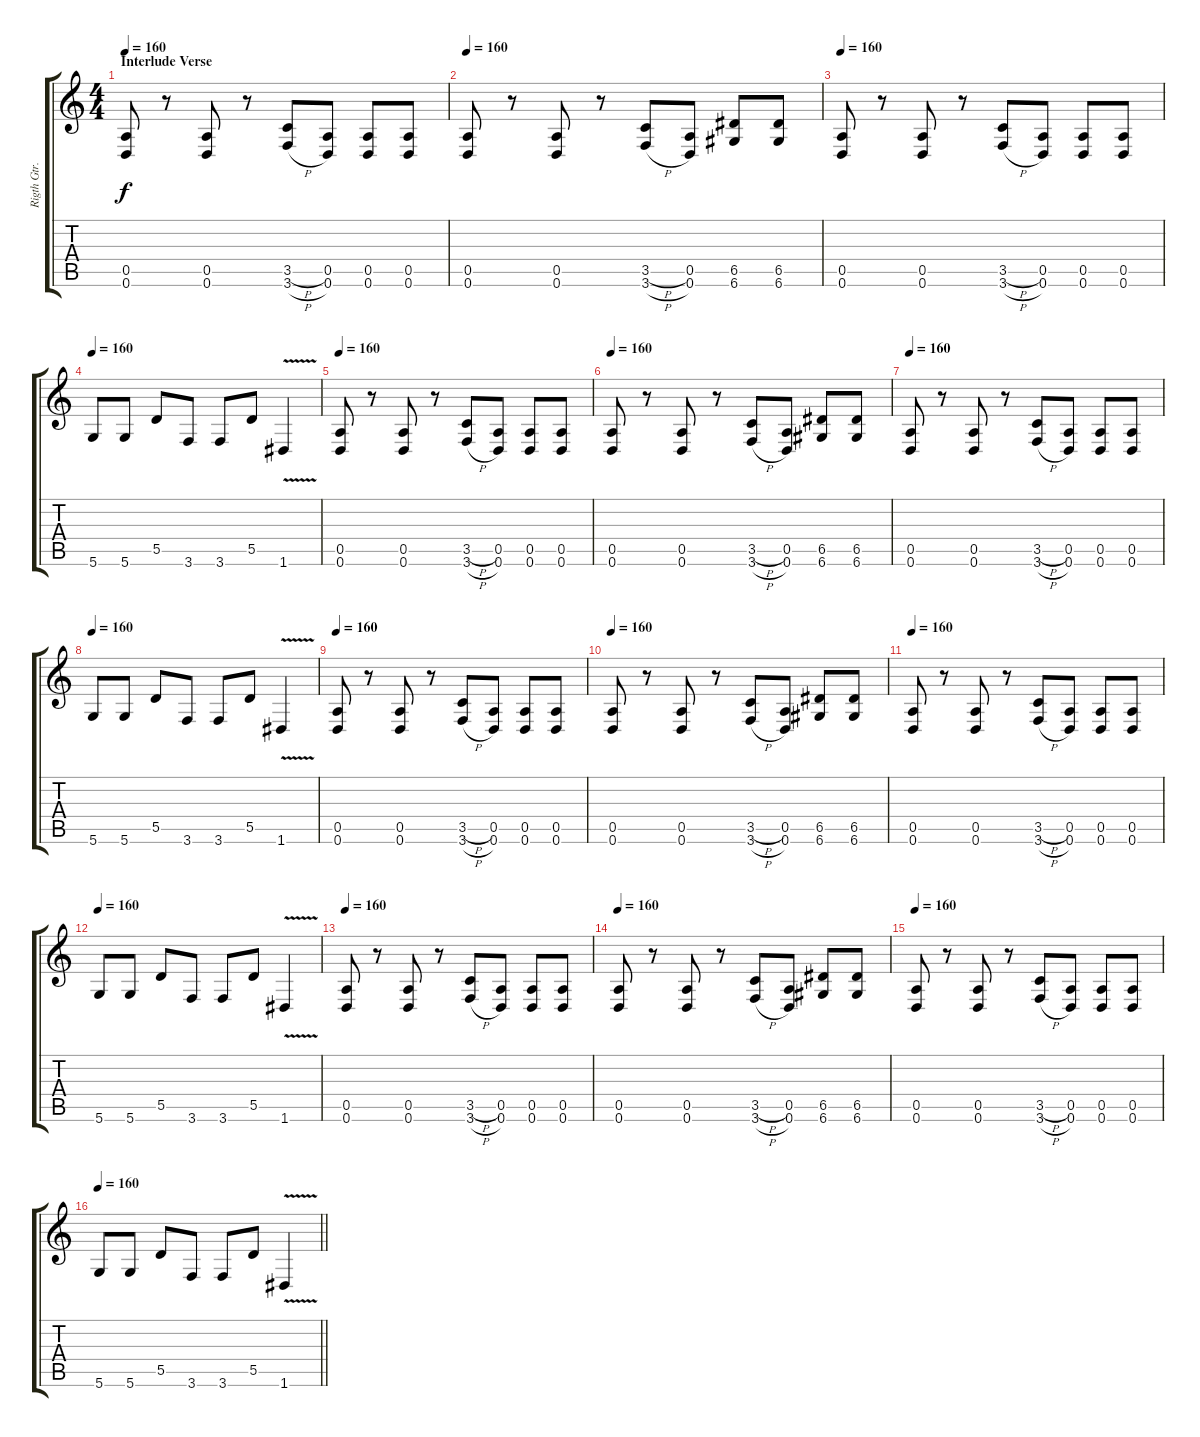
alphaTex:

\track ("Rigth Gtr. Teemu" "Rigth Gtr.") {instrument distortionguitar}
\staff {score tabs}
\tuning (E4 B3 G3 D3 A2 D2) {hide}
\ts (4 4)
\section ("" "Interlude Verse")
\tempo 160
\clef g2
\ks c
(0.5 0.6).8{dy f} r.8 (0.5 0.6).8 r.8 (3.5{h} 3.6{h}).8 (0.5 0.6).8 (0.5 0.6).8 (0.5 0.6).8 |
\tempo 160
(0.5 0.6).8 r.8 (0.5 0.6).8 r.8 (3.5{h} 3.6{h}).8 (0.5 0.6).8 (6.5 6.6).8 (6.5 6.6).8 |
\tempo 160
(0.5 0.6).8 r.8 (0.5 0.6).8 r.8 (3.5{h} 3.6{h}).8 (0.5 0.6).8 (0.5 0.6).8 (0.5 0.6).8 |
\tempo 160
5.6.8 5.6.8 5.5.8 3.6.8 3.6.8 5.5.8 1.6{v}.4 |
\tempo 160
(0.5 0.6).8 r.8 (0.5 0.6).8 r.8 (3.5{h} 3.6{h}).8 (0.5 0.6).8 (0.5 0.6).8 (0.5 0.6).8 |
\tempo 160
(0.5 0.6).8 r.8 (0.5 0.6).8 r.8 (3.5{h} 3.6{h}).8 (0.5 0.6).8 (6.5 6.6).8 (6.5 6.6).8 |
\tempo 160
(0.5 0.6).8 r.8 (0.5 0.6).8 r.8 (3.5{h} 3.6{h}).8 (0.5 0.6).8 (0.5 0.6).8 (0.5 0.6).8 |
\tempo 160
5.6.8 5.6.8 5.5.8 3.6.8 3.6.8 5.5.8 1.6{v}.4 |
\tempo 160
(0.5 0.6).8 r.8 (0.5 0.6).8 r.8 (3.5{h} 3.6{h}).8 (0.5 0.6).8 (0.5 0.6).8 (0.5 0.6).8 |
\tempo 160
(0.5 0.6).8 r.8 (0.5 0.6).8 r.8 (3.5{h} 3.6{h}).8 (0.5 0.6).8 (6.5 6.6).8 (6.5 6.6).8 |
\tempo 160
(0.5 0.6).8 r.8 (0.5 0.6).8 r.8 (3.5{h} 3.6{h}).8 (0.5 0.6).8 (0.5 0.6).8 (0.5 0.6).8 |
\tempo 160
5.6.8 5.6.8 5.5.8 3.6.8 3.6.8 5.5.8 1.6{v}.4 |
\tempo 160
(0.5 0.6).8 r.8 (0.5 0.6).8 r.8 (3.5{h} 3.6{h}).8 (0.5 0.6).8 (0.5 0.6).8 (0.5 0.6).8 |
\tempo 160
(0.5 0.6).8 r.8 (0.5 0.6).8 r.8 (3.5{h} 3.6{h}).8 (0.5 0.6).8 (6.5 6.6).8 (6.5 6.6).8 |
\tempo 160
(0.5 0.6).8 r.8 (0.5 0.6).8 r.8 (3.5{h} 3.6{h}).8 (0.5 0.6).8 (0.5 0.6).8 (0.5 0.6).8 |
\tempo 160
\barLineRight lightlight
5.6.8 5.6.8 5.5.8 3.6.8 3.6.8 5.5.8 1.6{v}.4
